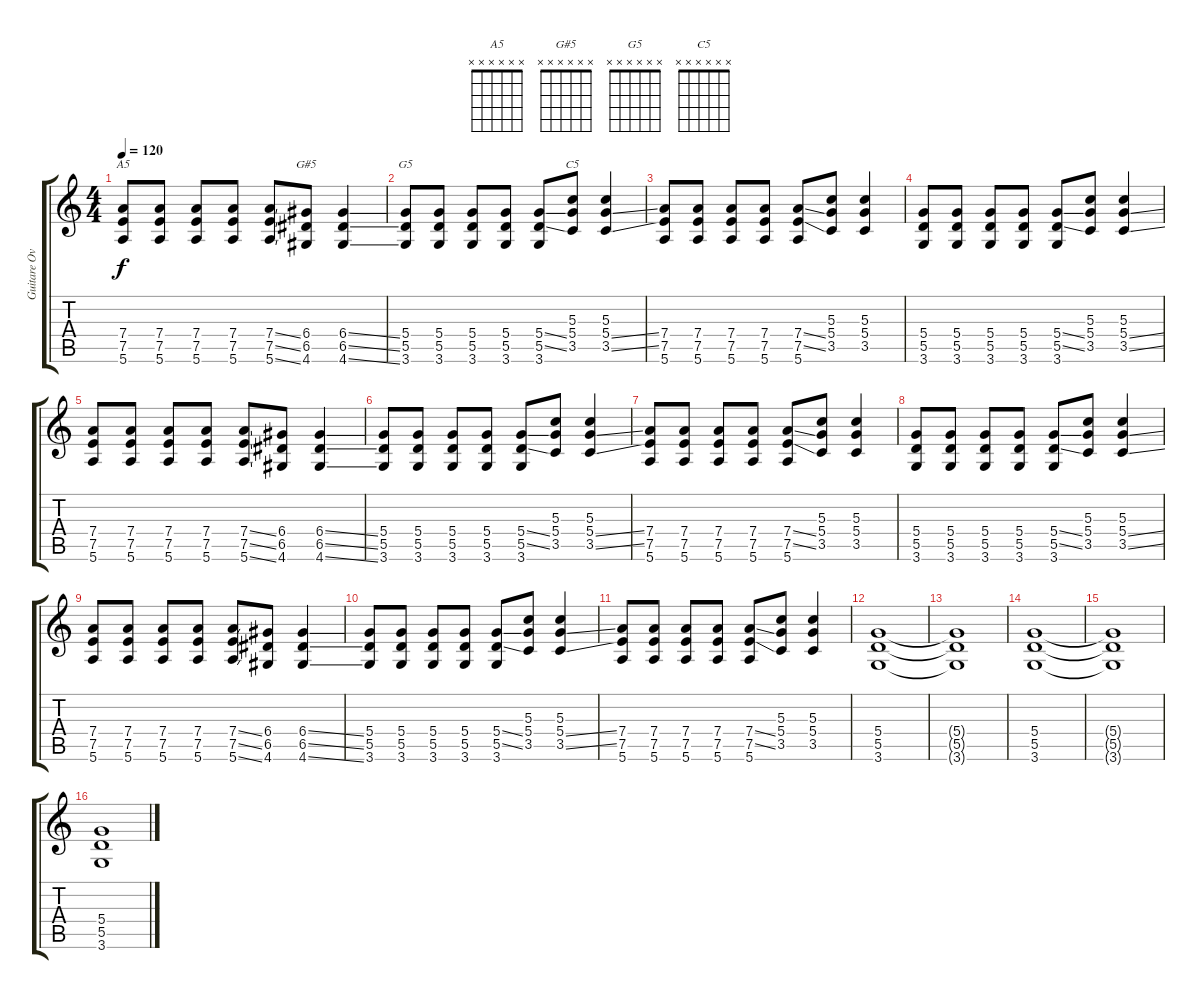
\track ("Guitare Overdrive" "Guitare Ov") {instrument overdrivenguitar}
\staff {score tabs}
\tuning (E4 B3 G3 D3 A2 E2) {hide}
\chord ("A5" x x x x x x) {firstfret 0}
\chord ("G#5" x x x x x x) {firstfret 0}
\chord ("G5" x x x x x x) {firstfret 0}
\chord ("C5" x x x x x x) {firstfret 0}
\ts (4 4)
\tempo 120
\clef g2
\ks c
(7.4 7.5 5.6).8{ch "A5" dy f} (7.4 7.5 5.6).8 (7.4 7.5 5.6).8 (7.4 7.5 5.6).8 (7.4{ss} 7.5{ss} 5.6{ss}).8 (6.4 6.5 4.6).8{ch "G#5"} (6.4{ss} 6.5{ss} 4.6{ss}).4 |
(5.4 5.5 3.6).8{ch "G5"} (5.4 5.5 3.6).8 (5.4 5.5 3.6).8 (5.4 5.5 3.6).8 (5.4{ss} 5.5{ss} 3.6).8 (5.3 5.4 3.5).8{ch "C5"} (5.3 5.4{ss} 3.5{ss}).4 |
(7.4 7.5 5.6).8 (7.4 7.5 5.6).8 (7.4 7.5 5.6).8 (7.4 7.5 5.6).8 (7.4{ss} 7.5{ss} 5.6).8 (5.3 5.4 3.5).8 (5.3 5.4 3.5).4 |
(5.4 5.5 3.6).8 (5.4 5.5 3.6).8 (5.4 5.5 3.6).8 (5.4 5.5 3.6).8 (5.4{ss} 5.5{ss} 3.6).8 (5.3 5.4 3.5).8 (5.3 5.4{ss} 3.5{ss}).4 |
(7.4 7.5 5.6).8 (7.4 7.5 5.6).8 (7.4 7.5 5.6).8 (7.4 7.5 5.6).8 (7.4{ss} 7.5{ss} 5.6{ss}).8 (6.4 6.5 4.6).8 (6.4{ss} 6.5{ss} 4.6{ss}).4 |
(5.4 5.5 3.6).8 (5.4 5.5 3.6).8 (5.4 5.5 3.6).8 (5.4 5.5 3.6).8 (5.4{ss} 5.5{ss} 3.6).8 (5.3 5.4 3.5).8 (5.3 5.4{ss} 3.5{ss}).4 |
(7.4 7.5 5.6).8 (7.4 7.5 5.6).8 (7.4 7.5 5.6).8 (7.4 7.5 5.6).8 (7.4{ss} 7.5{ss} 5.6).8 (5.3 5.4 3.5).8 (5.3 5.4 3.5).4 |
(5.4 5.5 3.6).8 (5.4 5.5 3.6).8 (5.4 5.5 3.6).8 (5.4 5.5 3.6).8 (5.4{ss} 5.5{ss} 3.6).8 (5.3 5.4 3.5).8 (5.3 5.4{ss} 3.5{ss}).4 |
(7.4 7.5 5.6).8 (7.4 7.5 5.6).8 (7.4 7.5 5.6).8 (7.4 7.5 5.6).8 (7.4{ss} 7.5{ss} 5.6{ss}).8 (6.4 6.5 4.6).8 (6.4{ss} 6.5{ss} 4.6{ss}).4 |
(5.4 5.5 3.6).8 (5.4 5.5 3.6).8 (5.4 5.5 3.6).8 (5.4 5.5 3.6).8 (5.4{ss} 5.5{ss} 3.6).8 (5.3 5.4 3.5).8 (5.3 5.4{ss} 3.5{ss}).4 |
(7.4 7.5 5.6).8 (7.4 7.5 5.6).8 (7.4 7.5 5.6).8 (7.4 7.5 5.6).8 (7.4{ss} 7.5{ss} 5.6).8 (5.3 5.4 3.5).8 (5.3 5.4 3.5).4 |
(5.4 5.5 3.6).1 |
(5.4{t} 5.5{t} 3.6{t}).1 |
(5.4 5.5 3.6).1 |
(5.4{t} 5.5{t} 3.6{t}).1 |
(5.4 5.5 3.6).1
